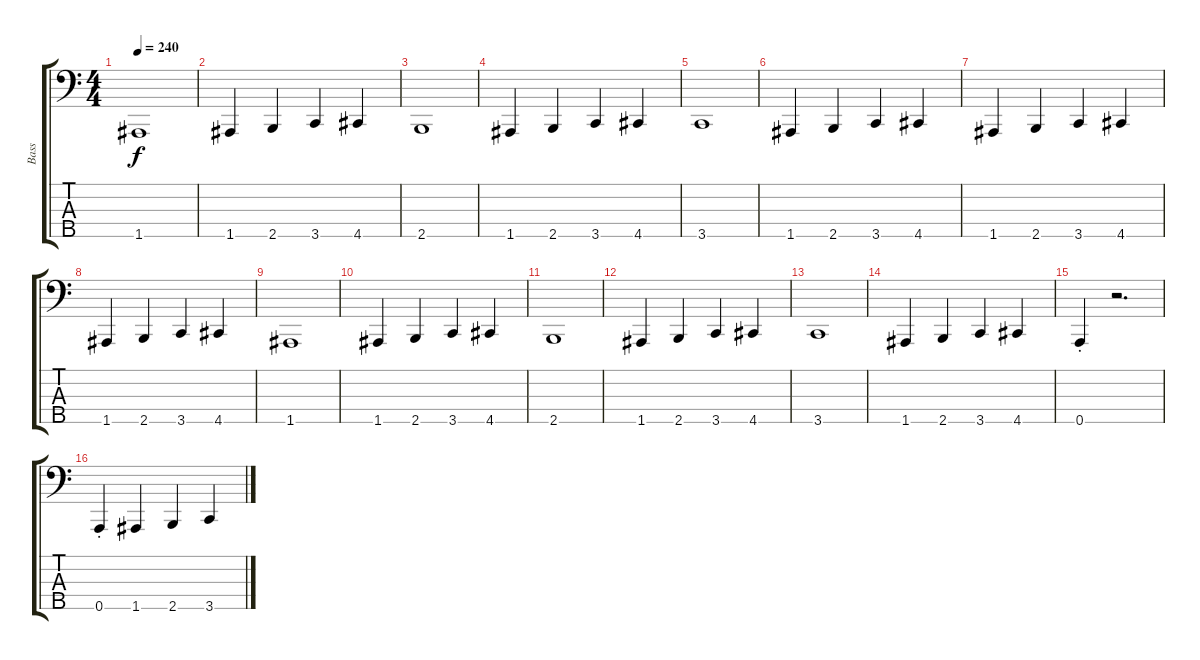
\track ("Bass" "Bass") {instrument electricbasspick}
\staff {score tabs}
\tuning (G2 D2 A1 E1 A0) {hide}
\ts (4 4)
\tempo 240
\clef f4
\ks c
1.5.1{dy f} |
1.5.4 2.5.4 3.5.4 4.5.4 |
2.5.1 |
1.5.4 2.5.4 3.5.4 4.5.4 |
3.5.1 |
1.5.4 2.5.4 3.5.4 4.5.4 |
1.5.4 2.5.4 3.5.4 4.5.4 |
1.5.4 2.5.4 3.5.4 4.5.4 |
1.5.1 |
1.5.4 2.5.4 3.5.4 4.5.4 |
2.5.1 |
1.5.4 2.5.4 3.5.4 4.5.4 |
3.5.1 |
1.5.4 2.5.4 3.5.4 4.5.4 |
0.5{st}.4 r.2{d} |
0.5{st}.4 1.5.4 2.5.4 3.5.4
